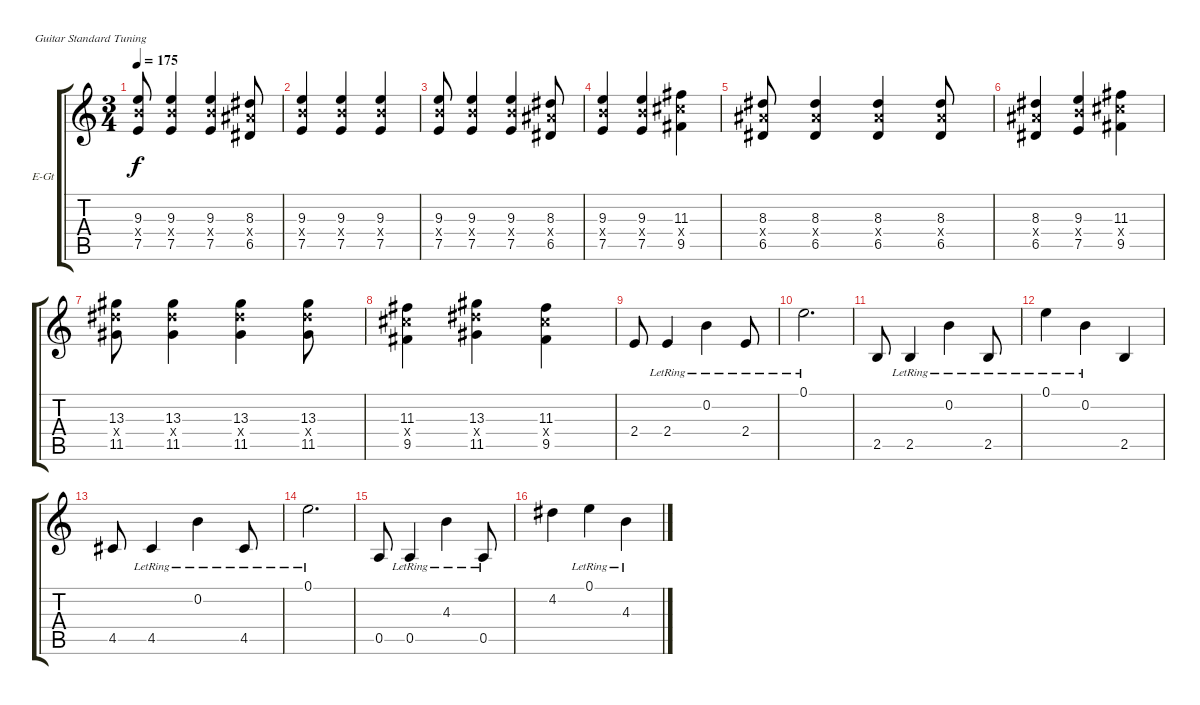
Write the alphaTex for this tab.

\bracketExtendMode groupsimilarinstruments
\firstSystemTrackNameOrientation horizontal
\otherSystemsTrackNameOrientation horizontal
\track ("Lead Guitar" "E-Gt") {instrument overdrivenguitar}
\staff {score tabs}
\tuning (E4 B3 G3 D3 A2 E2)
\ts (3 4)
\tempo 175
\clef g2
\ks c
(9.3 9.4{x} 7.5).8{dy f} (9.3 9.4{x} 7.5).4 (9.3 9.4{x} 7.5).4 (8.3 8.4{x} 6.5).8 |
(9.3 9.4{x} 7.5).4 (9.3 9.4{x} 7.5).4 (9.3 9.4{x} 7.5).4 |
(9.3 9.4{x} 7.5).8 (9.3 9.4{x} 7.5).4 (9.3 9.4{x} 7.5).4 (8.3 8.4{x} 6.5).8 |
(9.3 9.4{x} 7.5).4 (9.3 9.4{x} 7.5).4 (11.3 11.4{x} 9.5).4 |
(8.3 8.4{x} 6.5).8 (8.3 8.4{x} 6.5).4 (8.3 8.4{x} 6.5).4 (8.3 8.4{x} 6.5).8 |
(8.3 8.4{x} 6.5).4 (9.3 9.4{x} 7.5).4 (11.3 11.4{x} 9.5).4 |
(13.3 13.4{x} 11.5).8 (13.3 13.4{x} 11.5).4 (13.3 13.4{x} 11.5).4 (13.3 13.4{x} 11.5).8 |
(11.3 11.4{x} 9.5).4 (13.3 13.4{x} 11.5).4 (11.3 11.4{x} 9.5).4 |
2.4.8 2.4{lr}.4 0.2{lr}.4 2.4{lr}.8 |
0.1{lr}.2{d} |
2.5.8 2.5{lr}.4 0.2{lr}.4 2.5{lr}.8 |
0.1{lr}.4 0.2{lr}.4 2.5.4 |
4.5.8 4.5{lr}.4 0.2{lr}.4 4.5{lr}.8 |
0.1{lr}.2{d} |
0.5.8 0.5{lr}.4 4.3{lr}.4 0.5{lr}.8 |
4.2.4 0.1{lr}.4 4.3{lr}.4
